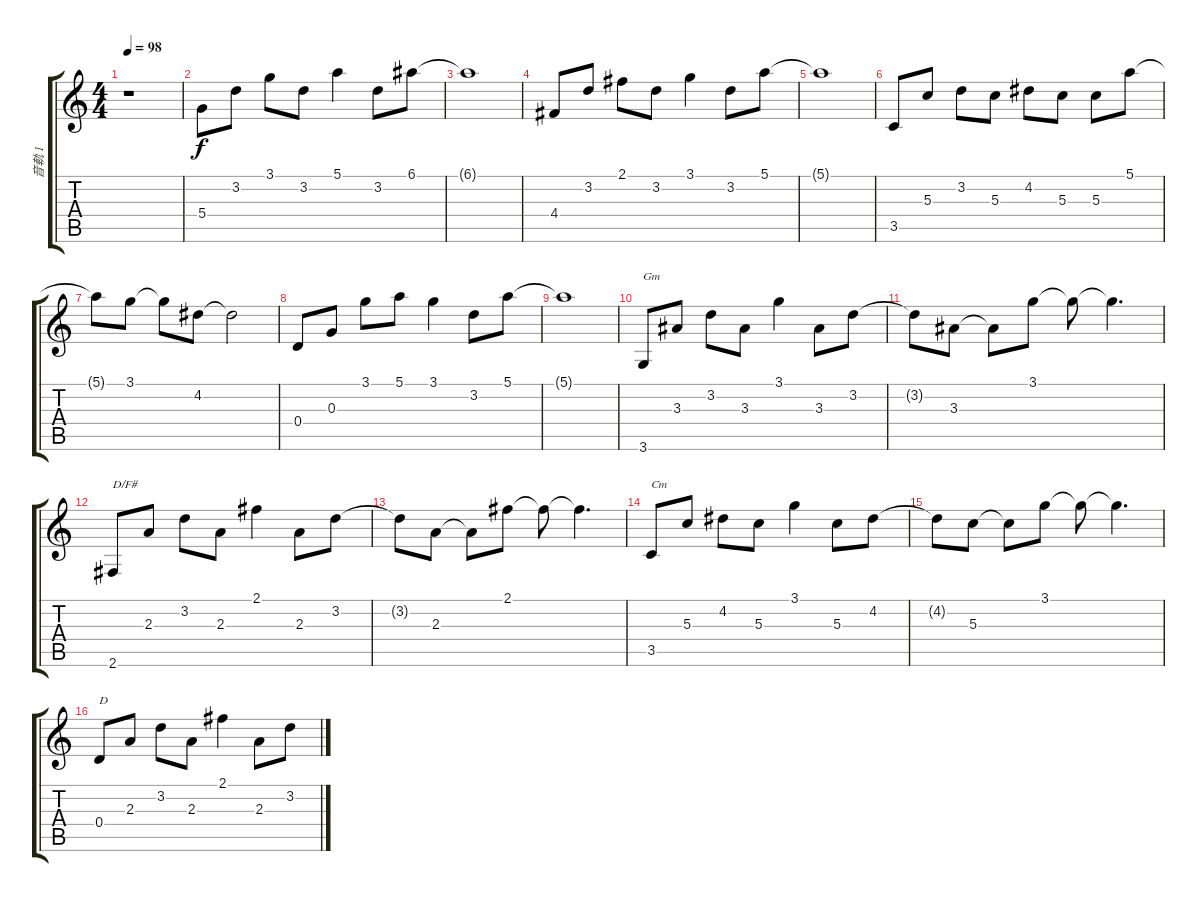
\track ("音軌 1" "音軌 1") {instrument electricguitarjazz}
\staff {score tabs}
\tuning (E4 B3 G3 D3 A2 E2) {hide}
\ts (4 4)
\tempo 98
\clef g2
\ks c
r.1{dy f instrument electricguitarjazz} |
5.4.8 3.2.8 3.1.8 3.2.8 5.1.4 3.2.8 6.1.8 |
6.1{t}.1 |
4.4.8 3.2.8 2.1.8 3.2.8 3.1.4 3.2.8 5.1.8 |
5.1{t}.1 |
3.5.8 5.3.8 3.2.8 5.3.8 4.2.8 5.3.8 5.3.8 5.1.8 |
5.1{t}.8 3.1.8 3.1{t}.8 4.2.8 4.2{t}.2 |
0.4.8 0.3.8 3.1.8 5.1.8 3.1.4 3.2.8 5.1.8 |
5.1{t}.1 |
3.6.8{txt "Gm"} 3.3.8 3.2.8 3.3.8 3.1.4 3.3.8 3.2.8 |
3.2{t}.8 3.3.8 3.3{t}.8 3.1.8 3.1{t}.8 3.1{t}.4{d} |
2.6.8{txt "D/F#"} 2.3.8 3.2.8 2.3.8 2.1.4 2.3.8 3.2.8 |
3.2{t}.8 2.3.8 2.3{t}.8 2.1.8 2.1{t}.8 2.1{t}.4{d} |
3.5.8{txt "Cm"} 5.3.8 4.2.8 5.3.8 3.1.4 5.3.8 4.2.8 |
4.2{t}.8 5.3.8 5.3{t}.8 3.1.8 3.1{t}.8 3.1{t}.4{d} |
0.4.8{txt "D"} 2.3.8 3.2.8 2.3.8 2.1.4 2.3.8 3.2.8
